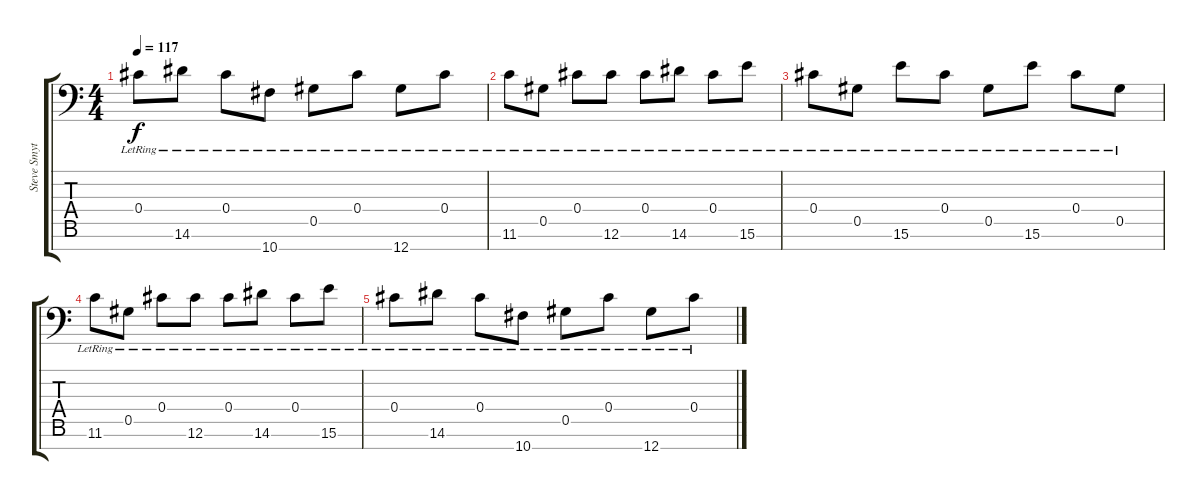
\track ("Steve Smyth Rhythm" "Steve Smyt") {instrument distortionguitar}
\staff {score tabs}
\tuning (Eb4 Bb3 Gb3 Db3 Ab2 Db2 Ab1) {hide}
\ts (4 4)
\tempo 117
\clef f4
\ks c
0.4{lr}.8{dy f} 14.6{lr}.8 0.4{lr}.8 10.7{lr}.8 0.5{lr}.8 0.4{lr}.8 12.7{lr}.8 0.4{lr}.8 |
11.6{lr}.8{volume 6 instrument acousticguitarsteel} 0.5{lr}.8 0.4{lr}.8 12.6{lr}.8 0.4{lr}.8 14.6{lr}.8 0.4{lr}.8 15.6{lr}.8 |
0.4{lr}.8 0.5{lr}.8 15.6{lr}.8 0.4{lr}.8 0.5{lr}.8 15.6{lr}.8 0.4{lr}.8 0.5{lr}.8 |
11.6{lr}.8{volume 0 instrument acousticguitarsteel} 0.5{lr}.8 0.4{lr}.8 12.6{lr}.8 0.4{lr}.8 14.6{lr}.8 0.4{lr}.8 15.6{lr}.8 |
0.4{lr}.8 14.6{lr}.8 0.4{lr}.8 10.7{lr}.8 0.5{lr}.8 0.4{lr}.8 12.7{lr}.8 0.4{lr}.8
